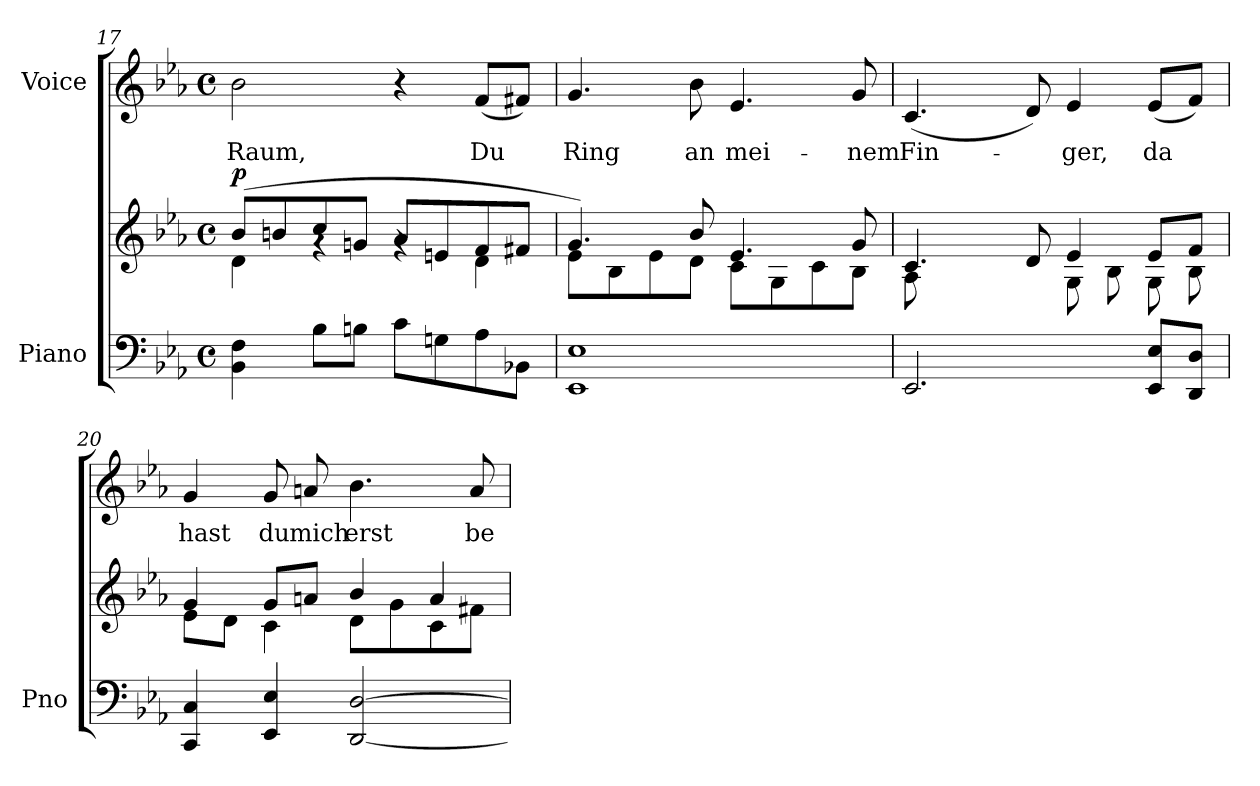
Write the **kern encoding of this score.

**kern	**kern	**dynam	**kern	**text
*part2	*part2	*part2	*part1	*part1
*staff3	*staff2	*staff2/3	*staff1	*staff1
*I"Piano	*	*	*I"Voice	*
*I'Pno	*	*	*	*
*clefF4	*clefG2	*	*clefG2	*
*k[b-e-a-]	*k[b-e-a-]	*	*k[b-e-a-]	*
*M4/4	*M4/4	*	*M4/4	*
*met(c)	*met(c)	*	*met(c)	*
=17	=17	=17	=17	=17
*	*^	*	*	*
!	!	!	!LO:DY:a	!	!LO:LY:b
4BB-\ 4F\	(8b-/L	4d\	p	2b-\	Raum,
.	8bn/	.	.	.	.
8B-\L	8cc/	4rg	.	.	.
8Bn\J	8gn/J	.	.	.	.
8c\L	8a-/L	4rg	.	4r	.
8Gn\	8en/	.	.	.	.
!	!	!	!	!	!LO:LY:b
8A-\	8f/	4d\	.	(8f/L	Du
8BB-X\J	8f#X/J	.	.	8f#X/J)	.
=18	=18	=18	=18	=18	=18
!	!	!	!	!	!LO:LY:b
1EE- 1E-	4.g/)	8e-\L	.	(4.g/	Ring
.	.	8B-\	.	.	.
.	.	8e-\	.	.	.
!	!	!	!	!	!LO:LY:b
.	8b-/	8d\J	.	8b-\	an
!	!	!	!	!	!LO:LY:b
.	4.e-/	8c\L	.	4.e-/	mei-
.	.	8G\	.	.	.
.	.	8c\	.	.	.
!	!	!	!	!	!LO:LY:b
.	8g/	8B-\J	.	8g/	-nem
!!LO:LB:g=z
=19	=19	=19	=19	=19	=19
*^	*	*	*	*	*
!	!	!	!	!	!	!LO:LY:b
8ryy	2.EE-/	4.c/	8A-\L	.	(4.c/	Fin-
8E-/	.	.	4.ryy	.	.	.
8A-/	.	.	.	.	.	.
8F/J	.	8d/	.	.	8d/)	.
!	!	!	!	!	!	!LO:LY:b
2ryy	.	4e-/)	8G\L	.	4e-/	-ger,
.	.	.	8B-\	.	.	.
!	!	!	!	!	!	!LO:LY:b
.	8EE-/ 8E-/L	8e-/L	8G\	.	(8e-/L	da
.	8DD/ 8D/J	8f/J	8B-\J	.	8f/J)	.
=20	=20	=20	=20	=20	=20	=20
!	!	!	!	!	!	!LO:LY:b
*v	*v	*	*	*	*	*
4CC/ 4C/	4g/	8e-\L	.	4g/	hast
.	.	8d\J	.	.	.
!	!	!	!	!	!LO:LY:b
4EE-/ 4E-/	8g/L	4c\	.	8g/	du
!	!	!	!	!	!LO:LY:b
.	8an/J	.	.	8an/	mich
!	!	!	!	!	!LO:LY:b
[2DD/ [2D/	4b-/	8d\L	.	4.b-\	erst
.	.	8g\	.	.	.
.	4a/	8c\	.	.	.
!	!	!	!	!	!LO:LY:b
.	.	8f#X\J	.	8a/	be-
*	*v	*v	*	*	*
=	=	=	=	=
*-	*-	*-	*-	*-
